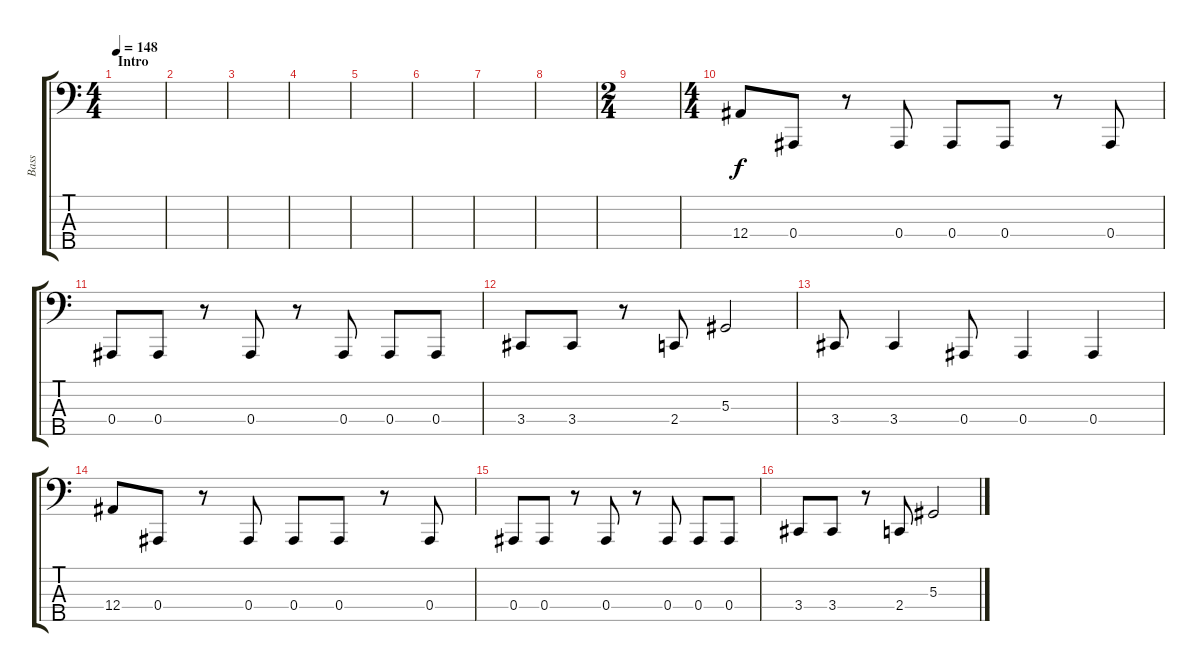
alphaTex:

\track ("Bass" "Bass") {instrument electricbassfinger}
\staff {score tabs}
\tuning (Db2 Ab1 Eb1 Bb0 F0) {hide}
\ts (4 4)
\section ("" "Intro")
\tempo 148
\clef f4
\ks c
|
|
|
|
|
|
|
|
\ts (2 4)
|
\ts (4 4)
12.4.8 0.4.8 r.8 0.4.8 0.4.8 0.4.8 r.8 0.4.8 |
0.4.8 0.4.8 r.8 0.4.8 r.8 0.4.8 0.4.8 0.4.8 |
3.4.8 3.4.8 r.8 2.4.8 5.3.2 |
3.4.8 3.4.4 0.4.8 0.4.4 0.4.4 |
12.4.8 0.4.8 r.8 0.4.8 0.4.8 0.4.8 r.8 0.4.8 |
0.4.8 0.4.8 r.8 0.4.8 r.8 0.4.8 0.4.8 0.4.8 |
3.4.8 3.4.8 r.8 2.4.8 5.3.2
